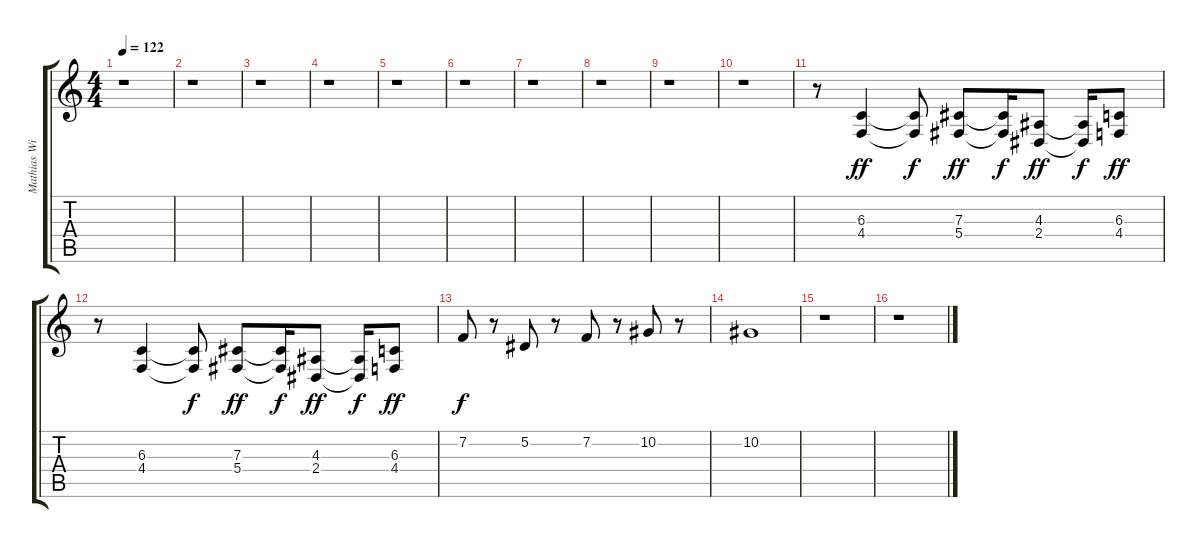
\track ("Mathias Wiesner" "Mathias Wi") {instrument trumpet}
\staff {score tabs}
\tuning (Eb4 Bb3 Gb3 Db3 Ab2 Eb2) {hide}
\ts (4 4)
\tempo 122
\clef g2
\ks c
r.1{dy f} |
r.1 |
r.1 |
r.1 |
r.1 |
r.1 |
r.1 |
r.1 |
r.1 |
r.1 |
r.8 (6.3 4.4).4{dy ff} (6.3{t} 4.4{t}).8{dy f} (7.3 5.4).8{dy ff} (7.3{t} 5.4{t}).16{dy f} (4.3 2.4).8{dy ff} (4.3{t} 2.4{t}).16{dy f} (6.3 4.4).8{dy ff} |
r.8 (6.3 4.4).4 (6.3{t} 4.4{t}).8{dy f} (7.3 5.4).8{dy ff} (7.3{t} 5.4{t}).16{dy f} (4.3 2.4).8{dy ff} (4.3{t} 2.4{t}).16{dy f} (6.3 4.4).8{dy ff} |
7.2.8{dy f} r.8 5.2.8 r.8 7.2.8 r.8 10.2.8 r.8 |
10.2.1 |
r.1 |
r.1
